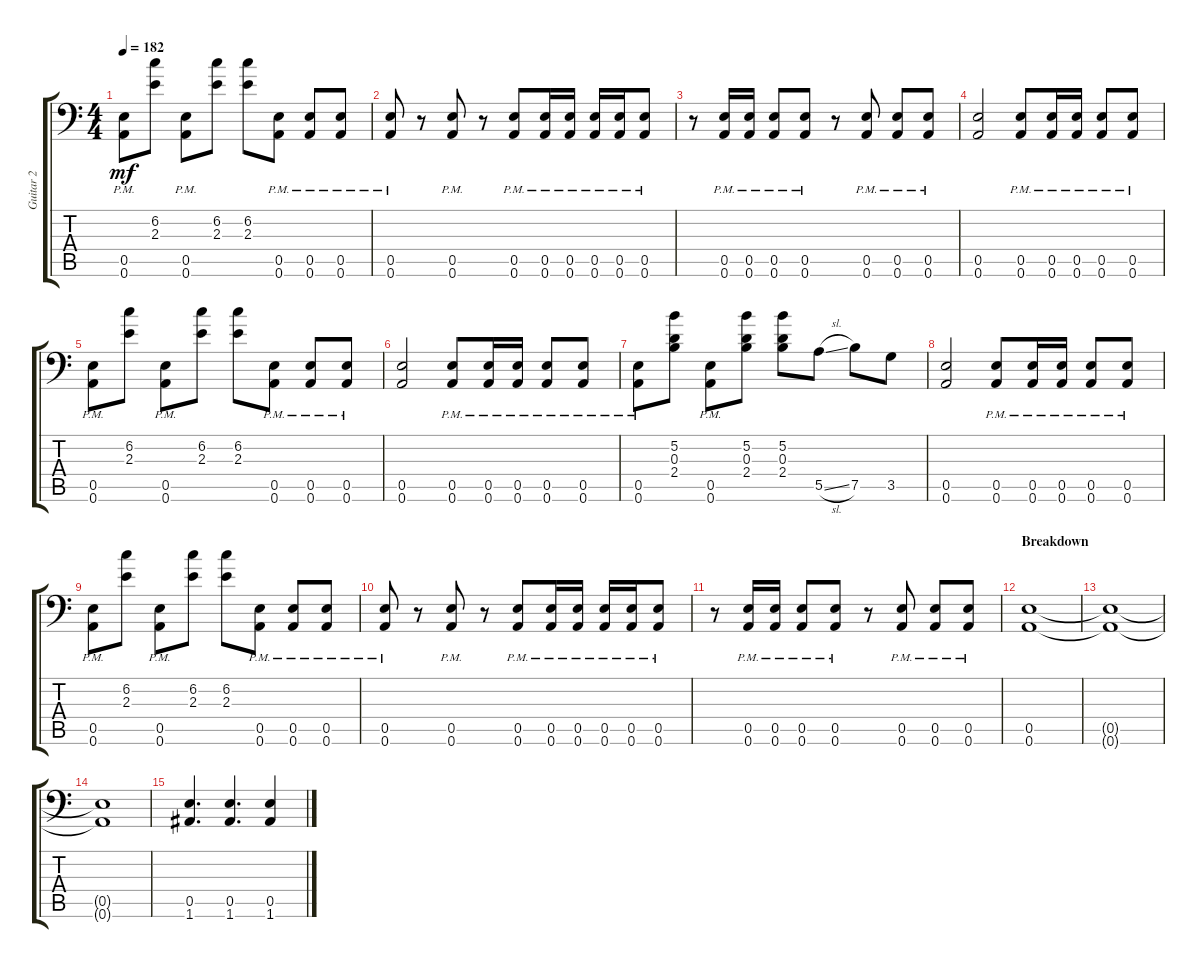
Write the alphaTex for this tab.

\track ("Guitar 2" "Guitar 2") {instrument overdrivenguitar}
\staff {score tabs}
\tuning (B3 Gb3 D3 A2 E2 A1) {hide}
\ts (4 4)
\tempo 182
\clef f4
\ks c
(0.5{pm} 0.6{pm}).8{dy mf} (6.2 2.3).8 (0.5{pm} 0.6{pm}).8 (6.2 2.3).8 (6.2 2.3).8 (0.5{pm} 0.6{pm}).8 (0.5{pm} 0.6{pm}).8 (0.5{pm} 0.6{pm}).8 |
(0.5{pm} 0.6{pm}).8 r.8 (0.5{pm} 0.6{pm}).8 r.8 (0.5{pm} 0.6{pm}).8 (0.5{pm} 0.6{pm}).16 (0.5{pm} 0.6{pm}).16 (0.5{pm} 0.6{pm}).16 (0.5{pm} 0.6{pm}).16 (0.5{pm} 0.6{pm}).8 |
r.8 (0.5{pm} 0.6{pm}).16 (0.5{pm} 0.6{pm}).16 (0.5{pm} 0.6{pm}).8 (0.5{pm} 0.6{pm}).8 r.8 (0.5{pm} 0.6{pm}).8 (0.5{pm} 0.6{pm}).8 (0.5{pm} 0.6{pm}).8 |
(0.5 0.6).2 (0.5{pm} 0.6{pm}).8 (0.5{pm} 0.6{pm}).16 (0.5{pm} 0.6{pm}).16 (0.5{pm} 0.6{pm}).8 (0.5{pm} 0.6{pm}).8 |
(0.5{pm} 0.6{pm}).8 (6.2 2.3).8 (0.5{pm} 0.6{pm}).8 (6.2 2.3).8 (6.2 2.3).8 (0.5{pm} 0.6{pm}).8 (0.5{pm} 0.6{pm}).8 (0.5{pm} 0.6{pm}).8 |
(0.5 0.6).2 (0.5{pm} 0.6{pm}).8 (0.5{pm} 0.6{pm}).16 (0.5{pm} 0.6{pm}).16 (0.5{pm} 0.6{pm}).8 (0.5{pm} 0.6{pm}).8 |
(0.5{pm} 0.6{pm}).8 (5.2 0.3 2.4).8 (0.5{pm} 0.6{pm}).8 (5.2 0.3 2.4).8 (5.2 0.3 2.4).8 5.5{sl}.8 7.5.8 3.5.8 |
(0.5 0.6).2 (0.5{pm} 0.6{pm}).8 (0.5{pm} 0.6{pm}).16 (0.5{pm} 0.6{pm}).16 (0.5{pm} 0.6{pm}).8 (0.5{pm} 0.6{pm}).8 |
(0.5{pm} 0.6{pm}).8 (6.2 2.3).8 (0.5{pm} 0.6{pm}).8 (6.2 2.3).8 (6.2 2.3).8 (0.5{pm} 0.6{pm}).8 (0.5{pm} 0.6{pm}).8 (0.5{pm} 0.6{pm}).8 |
(0.5{pm} 0.6{pm}).8 r.8 (0.5{pm} 0.6{pm}).8 r.8 (0.5{pm} 0.6{pm}).8 (0.5{pm} 0.6{pm}).16 (0.5{pm} 0.6{pm}).16 (0.5{pm} 0.6{pm}).16 (0.5{pm} 0.6{pm}).16 (0.5{pm} 0.6{pm}).8 |
r.8 (0.5{pm} 0.6{pm}).16 (0.5{pm} 0.6{pm}).16 (0.5{pm} 0.6{pm}).8 (0.5{pm} 0.6{pm}).8 r.8 (0.5{pm} 0.6{pm}).8 (0.5{pm} 0.6{pm}).8 (0.5{pm} 0.6{pm}).8 |
\section ("" "Breakdown")
(0.5 0.6).1 |
(0.5{t} 0.6{t}).1 |
(0.5{t} 0.6{t}).1 |
(0.5 1.6).4{d} (0.5 1.6).4{d} (0.5 1.6).4
